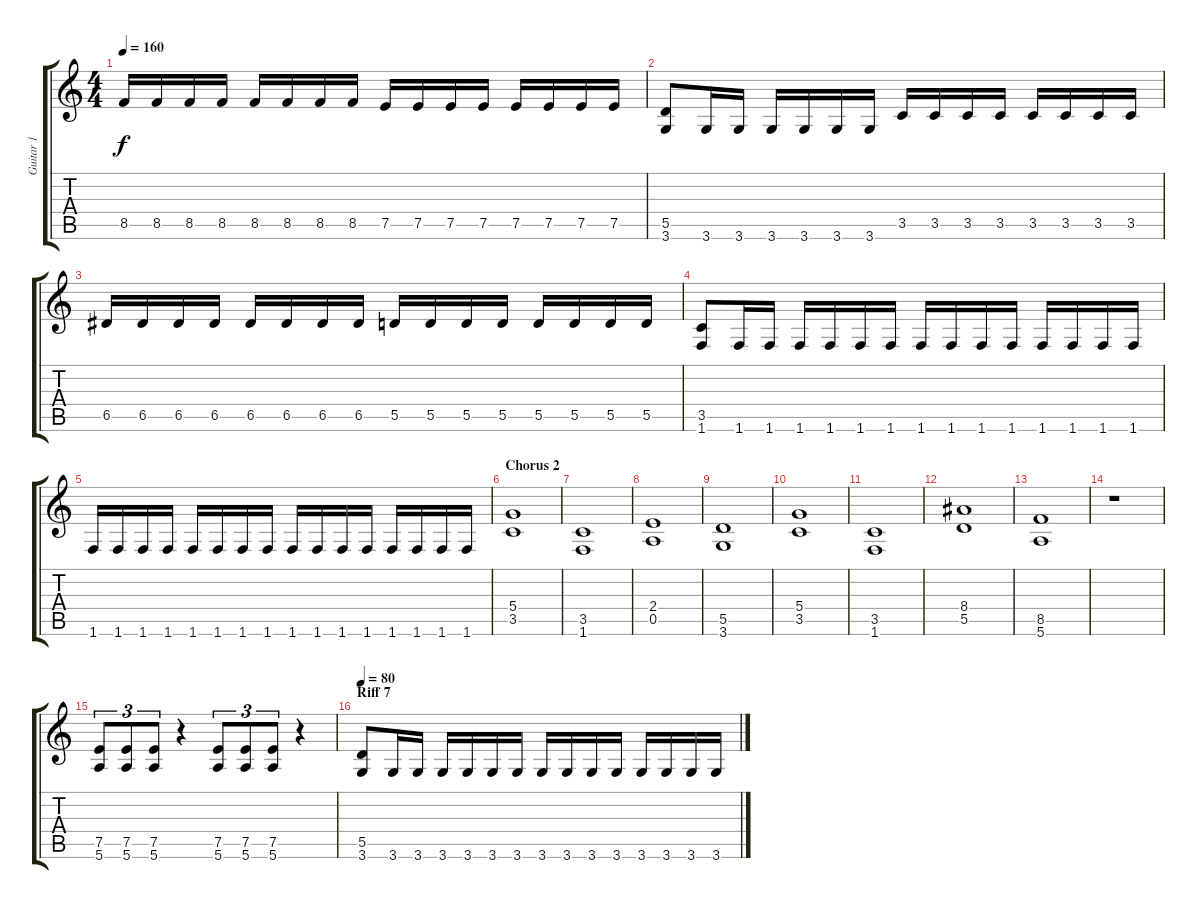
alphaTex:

\track ("Guitar 1" "Guitar 1") {instrument distortionguitar}
\staff {score tabs}
\tuning (E4 B3 G3 D3 A2 E2) {hide}
\ts (4 4)
\tempo 160
\clef g2
\ks c
8.5.16{dy f} 8.5.16 8.5.16 8.5.16 8.5.16 8.5.16 8.5.16 8.5.16 7.5.16 7.5.16 7.5.16 7.5.16 7.5.16 7.5.16 7.5.16 7.5.16 |
(5.5 3.6).8 3.6.16 3.6.16 3.6.16 3.6.16 3.6.16 3.6.16 3.5.16 3.5.16 3.5.16 3.5.16 3.5.16 3.5.16 3.5.16 3.5.16 |
6.5.16 6.5.16 6.5.16 6.5.16 6.5.16 6.5.16 6.5.16 6.5.16 5.5.16 5.5.16 5.5.16 5.5.16 5.5.16 5.5.16 5.5.16 5.5.16 |
(3.5 1.6).8 1.6.16 1.6.16 1.6.16 1.6.16 1.6.16 1.6.16 1.6.16 1.6.16 1.6.16 1.6.16 1.6.16 1.6.16 1.6.16 1.6.16 |
1.6.16 1.6.16 1.6.16 1.6.16 1.6.16 1.6.16 1.6.16 1.6.16 1.6.16 1.6.16 1.6.16 1.6.16 1.6.16 1.6.16 1.6.16 1.6.16 |
\section ("" "Chorus 2")
(5.4 3.5).1 |
(3.5 1.6).1 |
(2.4 0.5).1 |
(5.5 3.6).1 |
(5.4 3.5).1 |
(3.5 1.6).1 |
(8.4 5.5).1 |
(8.5 5.6).1 |
r.1 |
(7.5 5.6).8{tu (3 2)} (7.5 5.6).8{tu (3 2)} (7.5 5.6).8{tu (3 2)} r.4 (7.5 5.6).8{tu (3 2)} (7.5 5.6).8{tu (3 2)} (7.5 5.6).8{tu (3 2)} r.4 |
\section ("" "Riff 7")
\tempo 80
(5.5 3.6).8 3.6.16 3.6.16 3.6.16 3.6.16 3.6.16 3.6.16 3.6.16 3.6.16 3.6.16 3.6.16 3.6.16 3.6.16 3.6.16 3.6.16
